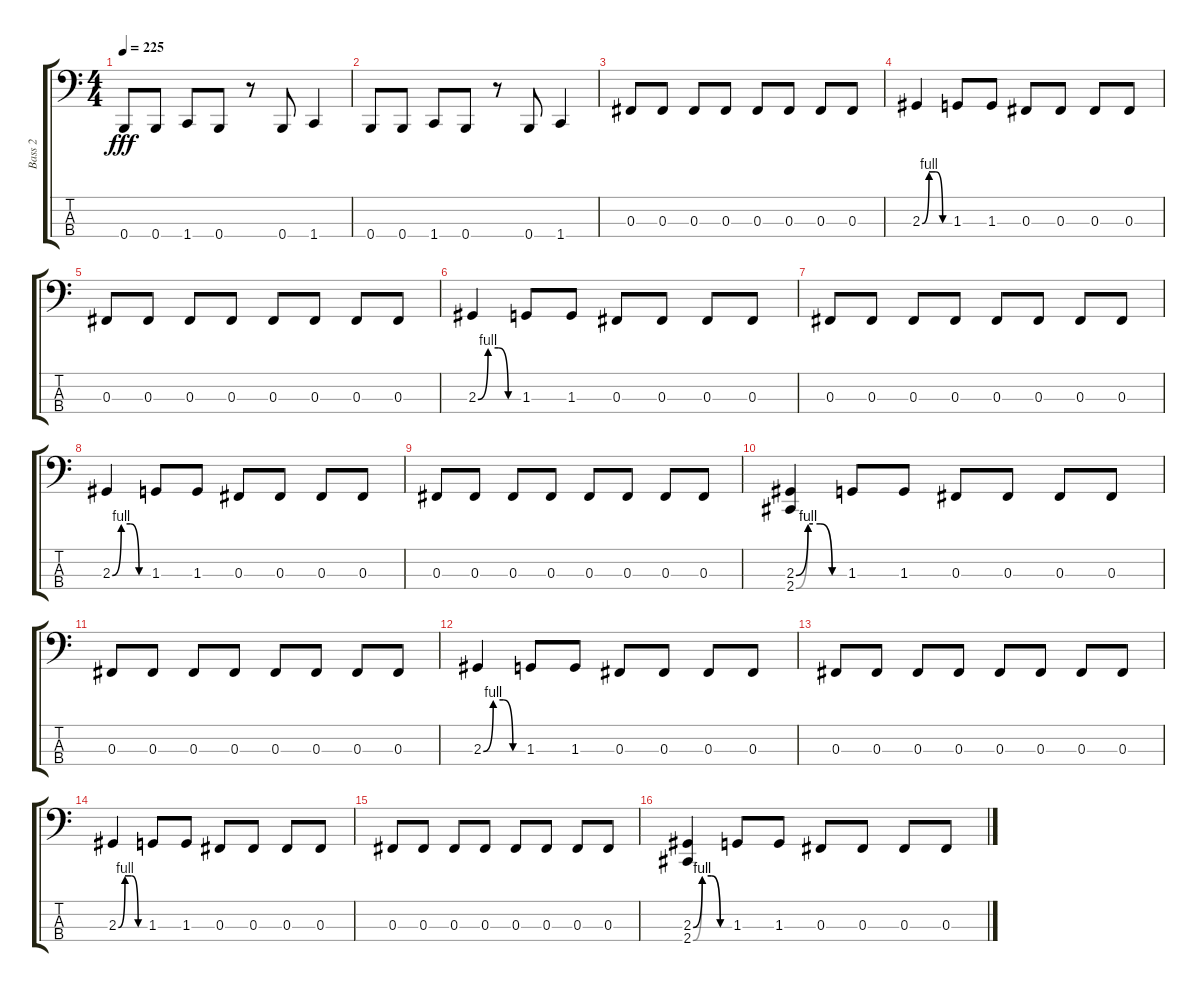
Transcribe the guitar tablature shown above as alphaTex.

\track ("Bass 2" "Bass 2") {instrument electricbasspick}
\staff {score tabs}
\tuning (E2 B1 Gb1 B0) {hide}
\ts (4 4)
\tempo 225
\clef f4
\ks c
0.4.8{dy fff} 0.4.8 1.4.8 0.4.8 r.8 0.4.8 1.4.4 |
0.4.8 0.4.8 1.4.8 0.4.8 r.8 0.4.8 1.4.4 |
0.3.8 0.3.8 0.3.8 0.3.8 0.3.8 0.3.8 0.3.8 0.3.8 |
2.3{be (custom 0 0 15 4 30 4 45 0 60 0)}.4 1.3.8 1.3.8 0.3.8 0.3.8 0.3.8 0.3.8 |
0.3.8 0.3.8 0.3.8 0.3.8 0.3.8 0.3.8 0.3.8 0.3.8 |
2.3{be (custom 0 0 15 4 30 4 45 0 60 0)}.4 1.3.8 1.3.8 0.3.8 0.3.8 0.3.8 0.3.8 |
0.3.8 0.3.8 0.3.8 0.3.8 0.3.8 0.3.8 0.3.8 0.3.8 |
2.3{be (custom 0 0 15 4 30 4 45 0 60 0)}.4 1.3.8 1.3.8 0.3.8 0.3.8 0.3.8 0.3.8 |
0.3.8 0.3.8 0.3.8 0.3.8 0.3.8 0.3.8 0.3.8 0.3.8 |
(2.3{be (custom 0 0 15 4 30 4 45 0 60 0)} 2.4{be (custom 0 0 15 4 30 4 45 0 60 0)}).4 1.3.8 1.3.8 0.3.8 0.3.8 0.3.8 0.3.8 |
0.3.8 0.3.8 0.3.8 0.3.8 0.3.8 0.3.8 0.3.8 0.3.8 |
2.3{be (custom 0 0 15 4 30 4 45 0 60 0)}.4 1.3.8 1.3.8 0.3.8 0.3.8 0.3.8 0.3.8 |
0.3.8 0.3.8 0.3.8 0.3.8 0.3.8 0.3.8 0.3.8 0.3.8 |
2.3{be (custom 0 0 15 4 30 4 45 0 60 0)}.4 1.3.8 1.3.8 0.3.8 0.3.8 0.3.8 0.3.8 |
0.3.8 0.3.8 0.3.8 0.3.8 0.3.8 0.3.8 0.3.8 0.3.8 |
(2.3{be (custom 0 0 15 4 30 4 45 0 60 0)} 2.4{be (custom 0 0 15 4 30 4 45 0 60 0)}).4 1.3.8 1.3.8 0.3.8 0.3.8 0.3.8 0.3.8
